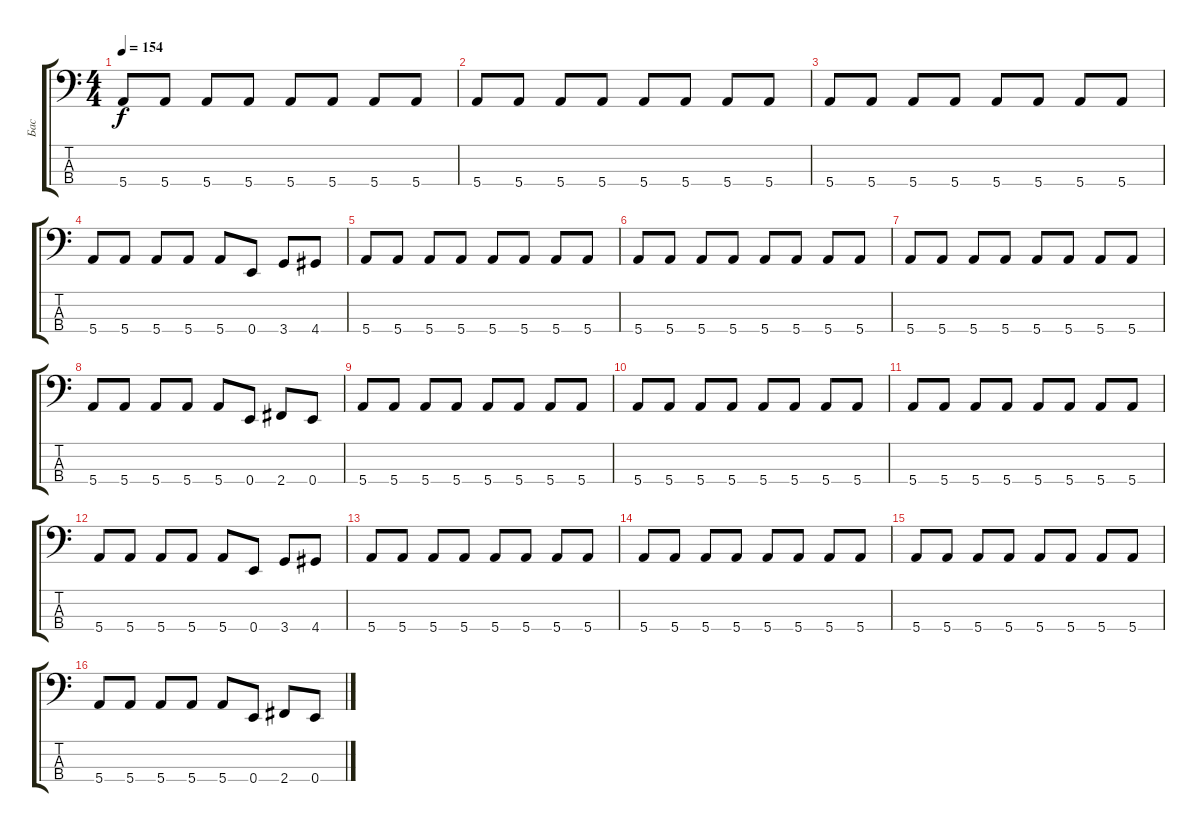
\track ("Бас" "Бас") {instrument electricbassfinger}
\staff {score tabs}
\tuning (G2 D2 A1 E1) {hide}
\ts (4 4)
\tempo 154
\clef f4
\ks c
5.4.8{dy f} 5.4.8 5.4.8 5.4.8 5.4.8 5.4.8 5.4.8 5.4.8 |
5.4.8 5.4.8 5.4.8 5.4.8 5.4.8 5.4.8 5.4.8 5.4.8 |
5.4.8 5.4.8 5.4.8 5.4.8 5.4.8 5.4.8 5.4.8 5.4.8 |
5.4.8 5.4.8 5.4.8 5.4.8 5.4.8 0.4.8 3.4.8 4.4.8 |
5.4.8 5.4.8 5.4.8 5.4.8 5.4.8 5.4.8 5.4.8 5.4.8 |
5.4.8 5.4.8 5.4.8 5.4.8 5.4.8 5.4.8 5.4.8 5.4.8 |
5.4.8 5.4.8 5.4.8 5.4.8 5.4.8 5.4.8 5.4.8 5.4.8 |
5.4.8 5.4.8 5.4.8 5.4.8 5.4.8 0.4.8 2.4.8 0.4.8 |
5.4.8 5.4.8 5.4.8 5.4.8 5.4.8 5.4.8 5.4.8 5.4.8 |
5.4.8 5.4.8 5.4.8 5.4.8 5.4.8 5.4.8 5.4.8 5.4.8 |
5.4.8 5.4.8 5.4.8 5.4.8 5.4.8 5.4.8 5.4.8 5.4.8 |
5.4.8 5.4.8 5.4.8 5.4.8 5.4.8 0.4.8 3.4.8 4.4.8 |
5.4.8 5.4.8 5.4.8 5.4.8 5.4.8 5.4.8 5.4.8 5.4.8 |
5.4.8 5.4.8 5.4.8 5.4.8 5.4.8 5.4.8 5.4.8 5.4.8 |
5.4.8 5.4.8 5.4.8 5.4.8 5.4.8 5.4.8 5.4.8 5.4.8 |
5.4.8 5.4.8 5.4.8 5.4.8 5.4.8 0.4.8 2.4.8 0.4.8
